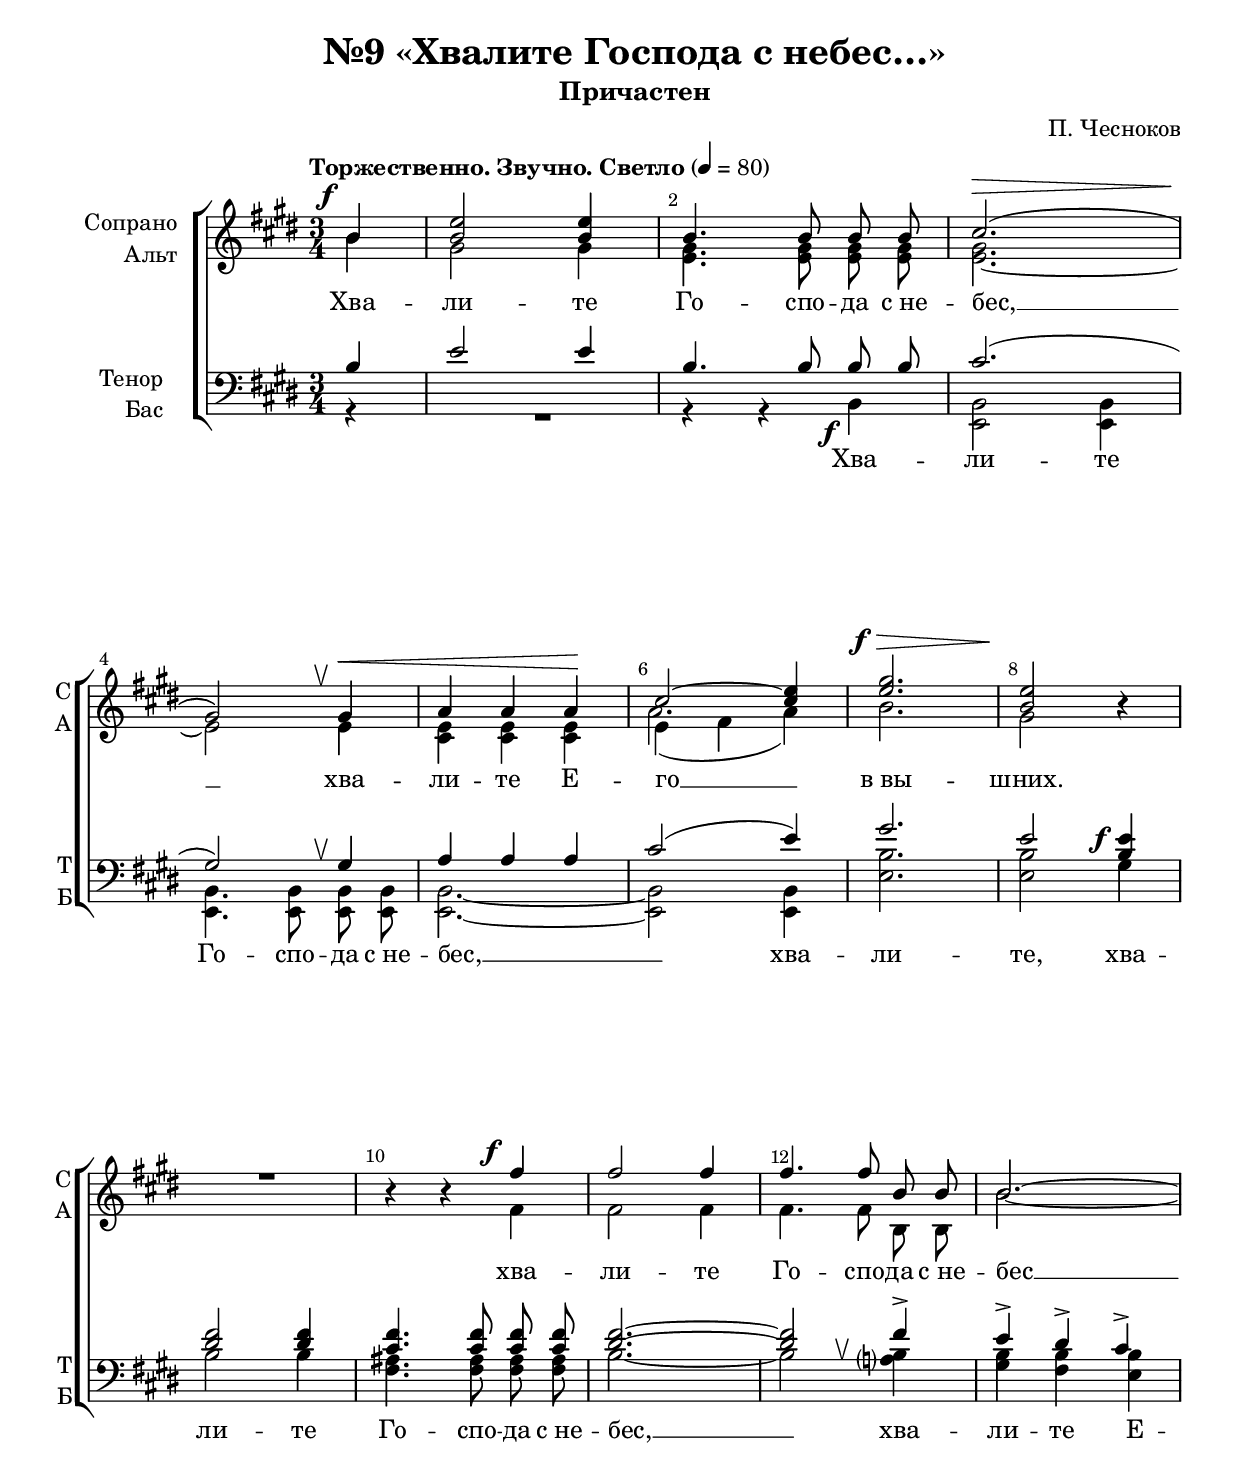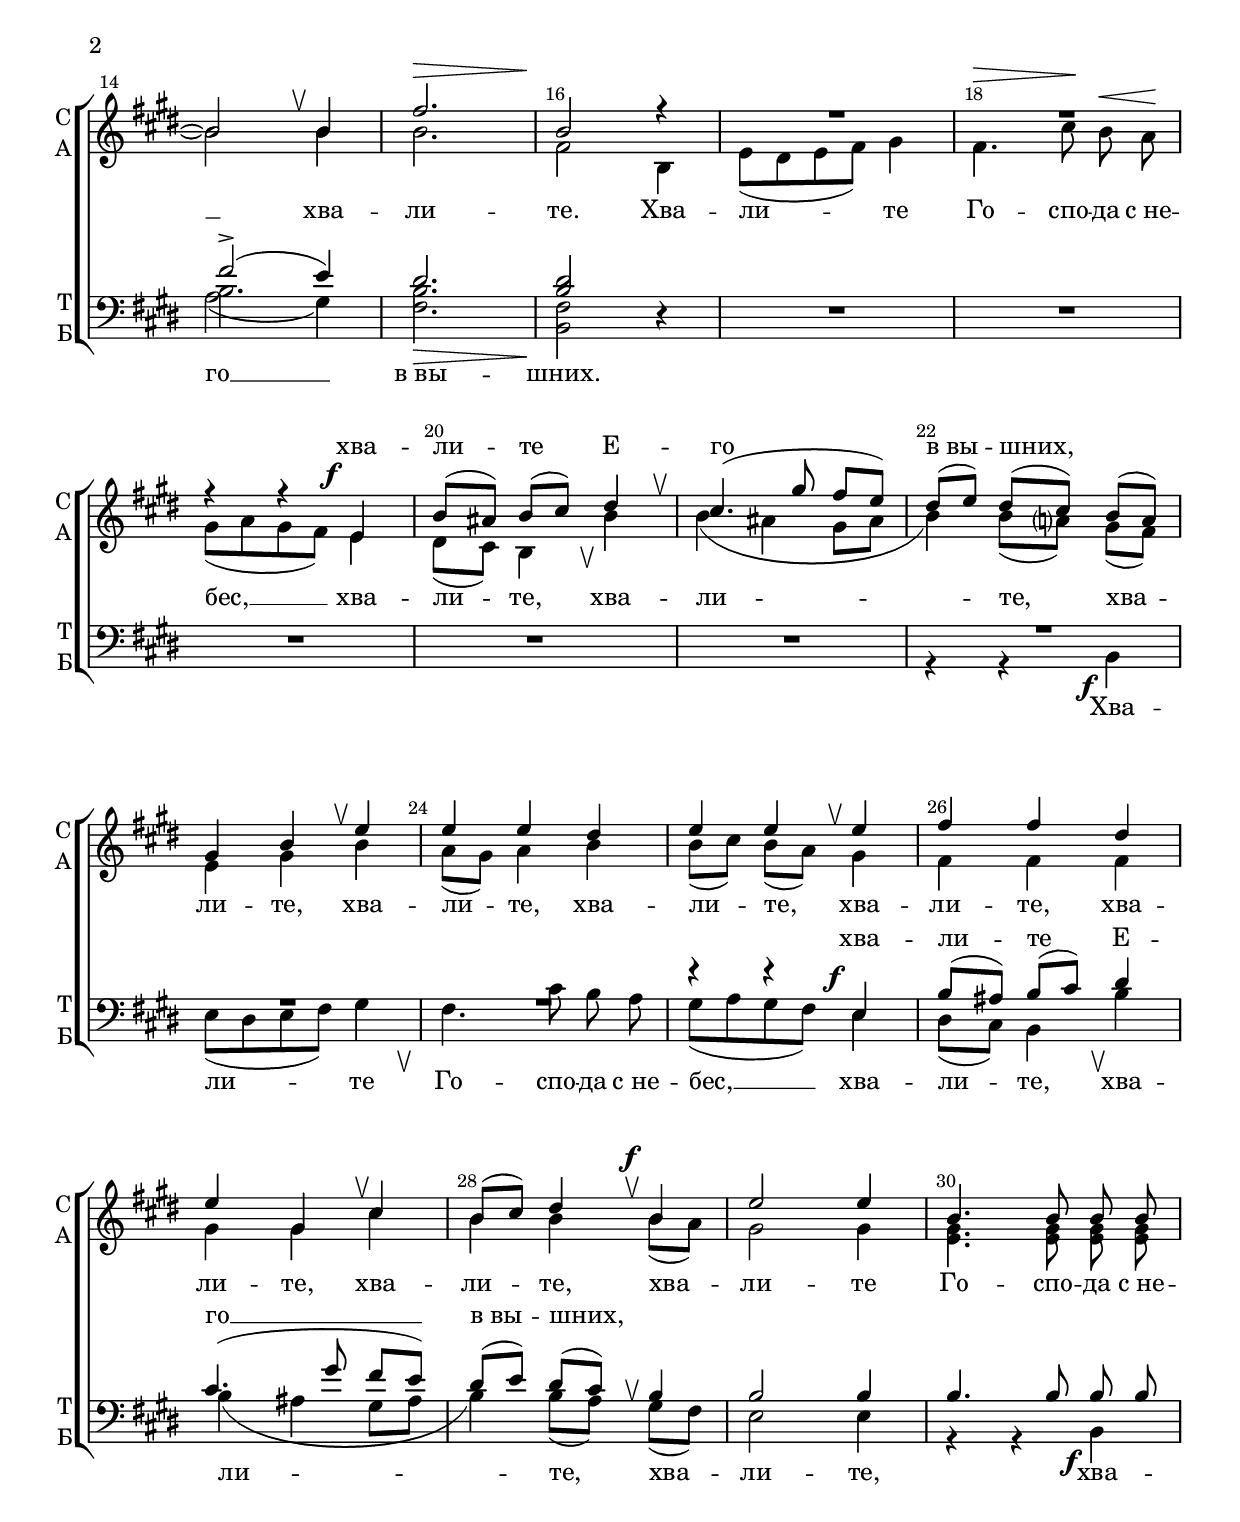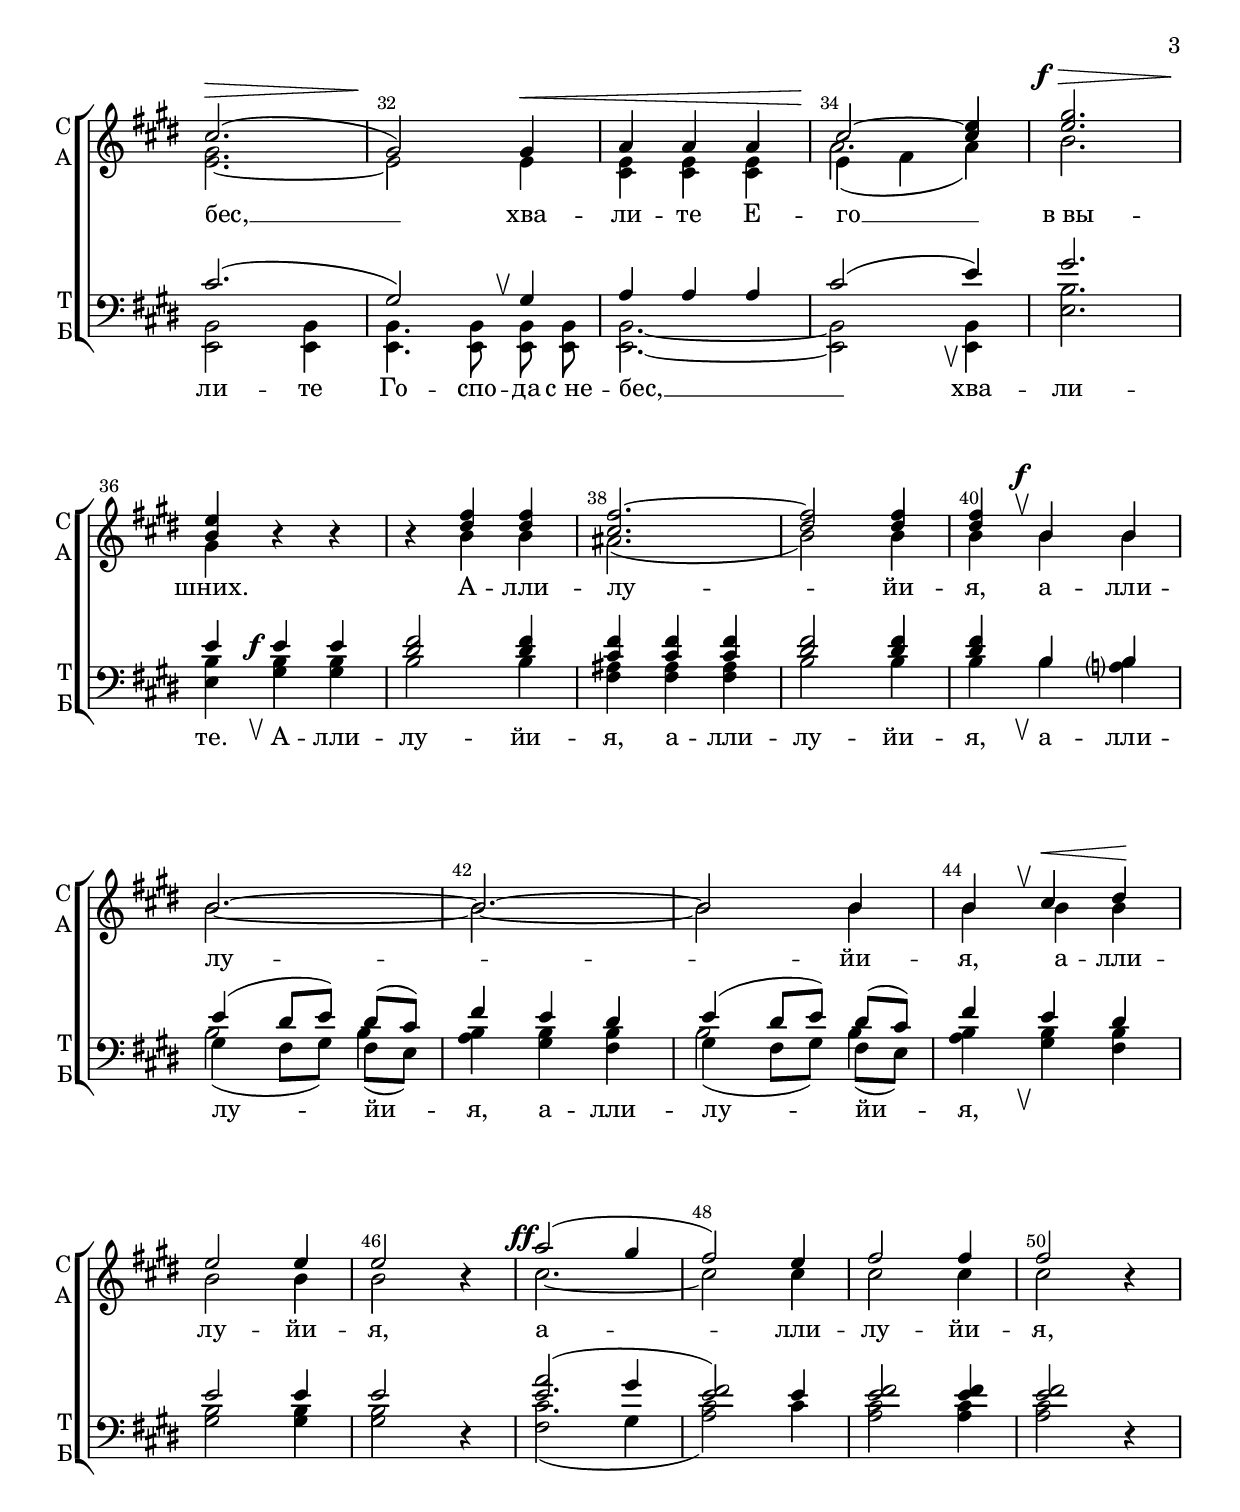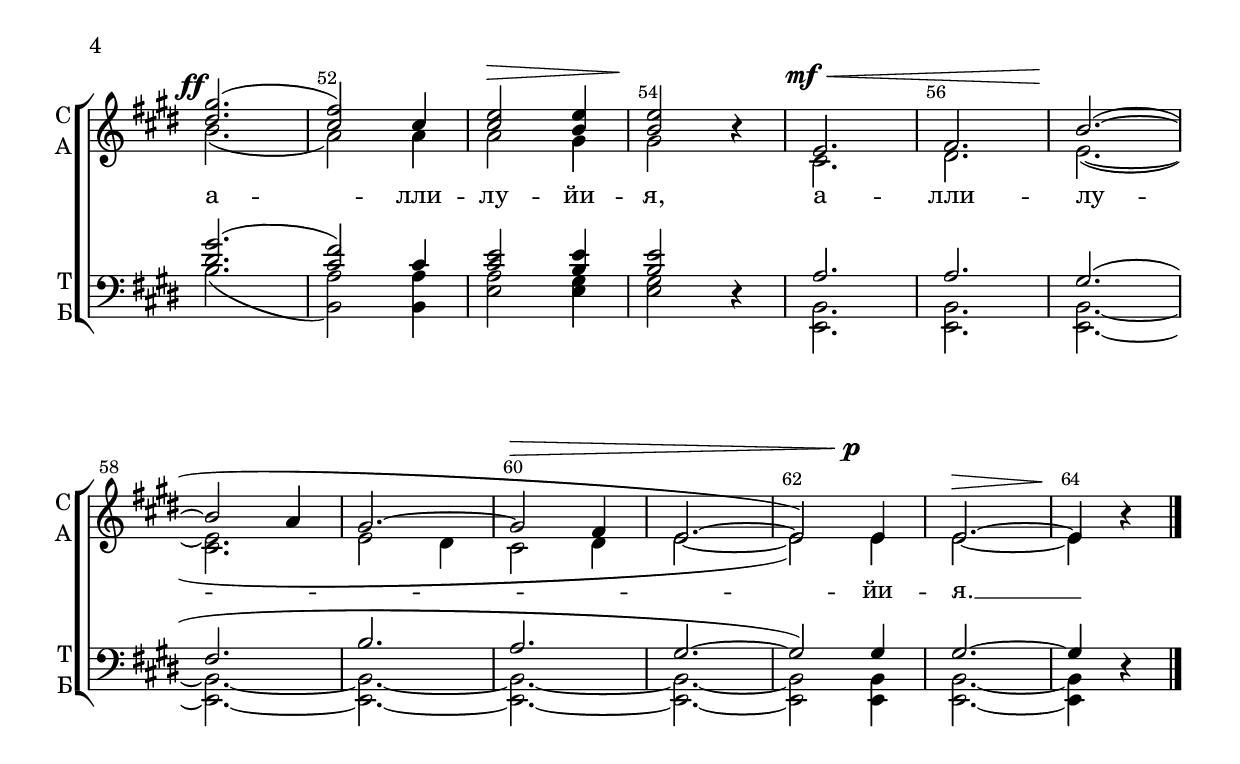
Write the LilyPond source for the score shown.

\version "2.24.0"

% закомментируйте строку ниже, чтобы получался pdf с навигацией
%#(ly:set-option 'point-and-click #f)
#(ly:set-option 'midi-extension "mid")
#(ly:set-option 'embed-source-code #t) % внедряем исходник как аттач к pdf
#(set-default-paper-size "a4")
%#(set-global-staff-size 18)

\header {
%  subtitle = "Литургия св. Иоанна Златоуста (оп. 42)"
  title = "№9 «Хвалите Господа с небес…»"
  subtitle = "Причастен"
  composer = "П. Чесноков"
  %opus = "оп. 42"
  % Удалить строку версии LilyPond 
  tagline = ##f
}


abr = { \break }
%abr = \tag #'BR { \break }
%abr = {}

pbr = { \pageBreak }
%pbr = {}

% alternative breathe
breathess = { \once \override BreathingSign.text = \markup { \musicglyph #"scripts.tickmark" } \breathe }
breathes = { \tag #'V1 \tag #'V3  { \once \override BreathingSign.text = \markup { \musicglyph #"scripts.upbow" } } \tag #'V2 \tag #'V4 { \once \override BreathingSign.text = \markup { \line { \translate #'(0 . -7) \musicglyph #"scripts.upbow"  } } } \breathe }

melon = { \set melismaBusyProperties = #'() }

meloff = { \unset melismaBusyProperties }
solo = ^\markup\italic"Соло"
tutti =  ^\markup\italic"tutti"

co = \cadenzaOn
cof = \cadenzaOff
cb = { \cadenzaOff \bar "||" }
cbr = { \bar "" }
cbar = { \cadenzaOff \bar "|" \cadenzaOn }
stemOff = { \hide Staff.Stem }
nat = { \once \hide Accidental }
%stemOn = { \unHideNotes Staff.Stem }



% alternative partial - for repeats
partiall = { \set Timing.measurePosition = #(ly:make-moment -1/4) }

% compress multi-measure rests
multirests = { \override MultiMeasureRest.expand-limit = #1 \set Score.skipBars = ##t }

% mark with numbers in squares
squaremarks = {  \set Score.rehearsalMarkFormatter = #format-mark-box-numbers }

% move dynamics a bit left (to be not up/under the note, but before)
placeDynamicsLeft = { \override DynamicText.X-offset = #-2.5 }

% make music onevoice in V1 and V3, and hide it in V2, V4
all = #(define-music-function (rest) (ly:music?)
        #{
          \tag #'(V1 V3) { \once \override Rest.voiced-position=0 $rest }
          \tag #'(V2 V4) { \once \hide $rest }
         #})

%make visible number of every 2-nd bar
secondbar = {
  \override Score.BarNumber.break-visibility = #end-of-line-invisible
  \override Score.BarNumber.X-offset = #1
  \override Score.BarNumber.self-alignment-X = #LEFT
  \set Score.barNumberVisibility = #(every-nth-bar-number-visible 2)
}

global = {
  \secondbar
  \multirests
  \placeDynamicsLeft
  
  \key e \major
  \time 3/4
  \autoBeamOff
}

hvalite_gospoda_soprano = \relative c'' {
  \global
  \dynamicUp
  \tempo "Торжественно. Звучно. Светло" 4=80
  \partial 4
  \secondbar  
  b\f | % 1
  <b e>2 <b e>4 | % 2
  b4. b8 b  b | % 3
  cis2.(\> | \abr % 4 
  gis2)\! \breathes gis4\< | % 5
  a4 a a\! | % 6
  cis2 ~ <cis e>4 | % 7
  <e gis>2.\f\> | % 8
  <b e>2\! r4 \abr | \barNumberCheck #9
  R2. |
  r4 r fis'\f | % 11
  fis2 fis4 | % 12
  fis4. fis8 b, b | % 13
  b2. ~ \abr | % 14
  b2 \breathes b4 | % 15
  fis'2.\> | % 16
  b,2\! r4 R2.*2 \abr | % 19
  r4 r e,\f | \barNumberCheck #20
  b'8 [( ais ]) b[( cis )] dis4 \breathes | % 21
  cis4.( gis'8 fis [ e ]) | % 22
  dis8 ([ e )] dis( [ cis )] b ([ a )] \abr | % 23
  gis4 b \breathes e | % 24
  e4 e dis | % 25
  e4 e \breathes e | % 26
  fis4 fis dis | \abr % 27
  e4 gis, \breathes cis | % 28
  b8 ([ cis )] dis4 \breathes b\f | % 29
  e2 e4 | \barNumberCheck #30
  b4. b8 b b | \abr % 31
  cis2.(\> | % 32
  gis2\!) gis4\< | % 33
  a4 a a | % 34
  cis2\! ~ <cis e>4 | % 35
  <e gis>2.\f\> \abr | % 36
  <b e>4\! r r | % 37
  r <dis fis> q | % 38
  <cis fis>2. ~ | % 39
  <dis fis>2 q4 | \barNumberCheck #40
  q \breathes b\f b \abr | % 41
  b2. ~ | % 42
  b ~ | % 43
  b2 b4 | % 44
  b4 \breathes cis\< dis\! \abr | % 45
  e2 e4 | % 46
  e2 r4 | % 47
  a2\ff( gis4 | % 48
  fis2) e4 | % 49
  fis2 fis4 | \barNumberCheck #50
  fis2 r4 |\abr % 51
  <dis gis>2.\ff( | % 52
  <cis fis>2) cis4 | % 53
  <cis e>2\> <b e>4 | % 54
  q2\! r4 | % 55
  e,2.\mf\< | % 56
  fis2. | % 57
  b2.(~\! \abr | % 58
  b2 a4 | % 59
  gis2. ~ | \barNumberCheck #60
  gis2\> fis4 | % 61
  e2. ~ | % 62
  e2) e4\p | % 63
  e2.\> ~ | % 64
  e4\! r \bar "|."
}


hvalite_gospoda_alt = \relative c'' {
  \global
  \dynamicUp  
  b | % 1
  gis2 gis4 | % 2
  <e gis>4. q8 q q | % 3
  q2. ~ | % 4
  e2 e4 | % 5
  <cis e>4 q q | % 6
  << { e4( fis a)} \new Voice {\voiceFour a2.} >> | % 7
  b2. | % 8
  gis2 r4 s2. | \barNumberCheck #10
  r4 r fis | % 11
  fis2 fis4 | % 12
  fis4. fis8 b, b  | % 13
  b'2.~ | % 14
  b2 b4 | % 15
  b2. | % 16
  fis2 b,4 | % 17
  e8 [( dis e fis ]) gis4 | % 18
  fis4.\> cis'8\! b\< a \!| % 19
  gis8 ([ a gis fis )] e4 | \barNumberCheck #20
  dis8 ( [ cis )] b4 \breathes b' | % 21
  b4( ais gis8 [ ais ] | % 22
  b4) b8 ([ a? ]) gis ([ fis )] | % 23
  e4 gis b | % 24
  a8 ([ gis )] a4 b | % 25
  b8 ([ cis )] b ([ a )] gis4 | % 26
  fis4 fis fis | % 27
  gis4 gis cis | % 28
  b4 b b8 ([ a )] | % 29
  gis2 gis4 | \barNumberCheck #30
  <e gis>4. q8 q q | % 31
  q2. ~ | % 32
  e2 e4 | % 33
  <cis e>4 q q | % 34
  << { e4( fis a)} \new Voice {\voiceFour a2.} >>| % 35
  b2. | % 36
  gis4 r r | % 37
  r4 b b | % 38
  ais2. ( | % 39
  b2) b4 | \barNumberCheck #40
  b4 b b | % 41
  b2. ~ | % 42
  b2. ~ | % 43
  b2 b4 | % 44
  b4 b b | % 45
  b2 b4 | % 46
  b2 r4 | % 47
  cis2. ~ | % 48
  cis2 cis4 | % 49
  cis2 cis4 | \barNumberCheck #50
  cis2 r4 | % 51
  b2. ( | % 52
  a2) a4 | % 53
  a2 gis4 | % 54
  gis2 r4 | % 55
  cis,2. | % 56
  dis2. | % 57
  e2.( ~ | % 58
  <cis e>2. | % 59
  e2 dis4 | \barNumberCheck #60
  cis2 dis4 | % 61
  e2. ~ | % 62
  e2) e4 | % 63
  e2.~ | % 64
  e4 r
}


hvalite_gospoda_tenor = \relative c' {
  \global
  \dynamicUp 
  b | % 1
  e2 e4 | % 2
  b4. b8 b b | % 3
  cis2.( | % 4
  gis2) \breathes gis4 | % 5
  a4 a a | % 6
  cis2( e4) | % 7
  gis2. | % 8
  e2 <b e>4\f | % 9
  <dis fis>2 q4 | \barNumberCheck #10
  <cis fis>4. q8 q q | % 11
  <dis fis>2. ~ | % 12
  q2 \breathes fis4-> | % 13
  e4-> dis-> cis-> | % 14
  fis2->( e4) | % 15
  dis2. | % 16
  <dis b>2 r4 R2.*8 | % 25
  r4 r e,\f | % 26
  b'8( [ ais )] b( [ cis )] dis4 | % 27
  cis4.( gis'8 fis [ e ]) | % 28
  dis8 ([ e )] dis([ cis )] \breathes b4 | % 29
  b2 b4 | \barNumberCheck #30
  b4. b8 b b | % 31
  cis2.( | % 32
  gis2) \breathes gis4 | % 33
  a4 a a | % 34
  cis2( e4) | % 35
  gis2. | % 36
  e4 e\f e | % 37
  <dis fis>2 q4 | % 38
  <cis fis>4 q q | % 39
  <dis fis>2 q4 | \barNumberCheck #40
  q4 b b | % 41
  e4( dis8 [ e ]) dis([ cis )] | % 42
  fis4 e dis | % 43
  e4( dis8 [ e ]) dis ([ cis )] | % 44
  fis4 e dis | % 45
  e2 e4 | % 46
  e2 r4 | % 47
  << { a2( gis4 | % 48
  fis2) } {e2. e2} >> e4 | % 49
  <e fis>2 q4 | \barNumberCheck #50
  q2 r4 | % 51
  <dis gis>2.( | % 52
  <cis fis>2) cis4 | % 53
  <cis e>2 <b e>4 | % 54
  q2 r4 | % 55
  a2. | % 56
  a2. | % 57
  gis2.( | % 58
  fis2. | % 59
  b2. | \barNumberCheck #60
  a2. | % 61
  gis2. ~ | % 62
  gis2) gis4 | % 63
  gis2. ~ | % 64
  gis4 r
}


hvalite_gospoda_bass = \relative c {
  \global
  \dynamicNeutral
  r4 R2.
  r4 r b\f | % 3
  <e, b'>2 q4 | % 4
  q4. q8 q q ] | % 5
  q2.~ | % 6
  q2 q4 | % 7
  <e' b'>2. | % 8
  q2 gis4 | % 9
  b2 b4 | \barNumberCheck #10
  <fis ais>4. q8 q q | % 11
  b2. ~ | % 12
  b2 <a? b>4 | % 13
  <gis b>4 <fis b> <e b'> | % 14
  << { \voiceFour a2( gis4) } \new Voice {\voiceTwo b2. } >>| % 15
  \voiceTwo <fis b>2.\> | % 16
  <b, fis'>2\! r4 R2.*5 | % 22
  r4 r b\f | % 23
  e8 ([ dis  e  fis )] gis4  \breathes| % 24
  fis4. cis'8 b  a  | % 25
  gis8 [( a  gis  fis )] e4 | % 26
  dis8 ( [ cis )] b4 \breathes b' | % 27
  b4( ais gis8 [ ais ] | % 28
  b4) b8 ([ a ]) gis ([ fis )] | % 29
  e2 e4 | \barNumberCheck #30
  r4 r b\f | % 31
  <e, b'>2 q4 | % 32
  q4. q8 q q| % 33
  q2. ~ | % 34
  q2 \breathes q4 | % 35
  <e' b'>2. | % 36
  q4 \breathes <gis b> q | % 37
  b2 b4 | % 38
  <fis ais>4 q q | % 39
  b2 b4 | \barNumberCheck #40
  b4 \breathes b <a? b> | % 41
  << { gis4( fis8 [ gis ]) fis( [ e )] } \new Voice { \voiceFour b'2 b4 } >> | % 42
  <a b>4 <gis b> <fis b> | % 43
  << { gis4( fis8 [ gis )] fis( [ e )] } \new Voice { \voiceFour  b'2 b4 } >>| % 44
  <a b>4 \breathes <gis b> <fis b> | % 45
  <gis b>2 <gis b>4 | % 46
  <gis b>2 r4 | % 47
  << { fis2( gis4 | % 48
  a2) } { cis2. cis2 } >> cis4 | % 49
  <a cis>2 q4 | \barNumberCheck #50
  q2 r4 | % 51
  b2.( | % 52
  <b, a'>2) q4 | % 53
  <e a>2 <e gis>4 | % 54
  q2 r4 | % 55
  <e, b'>2. | % 56
  q | % 57
  q ~ | % 58
  q ~ | % 59
  q ~ | \barNumberCheck #60
  q ~ | % 61
  q ~ | % 62
  q2 q4 | % 63
  q2.~| % 64
  q4 r
}

hvalite_gospoda_lyric_soprano = \lyricmode {
  \repeat unfold 26 _ хва -- ли -- те Е -- го в_вы -- шних,
}
hvalite_gospoda_lyric_alto = \lyricmode {
  Хва -- ли -- те Го -- спо -- да с_не -- бес, __
  хва -- ли -- те Е -- го __ в_вы -- шних.
  хва -- ли -- те Го -- спо -- да с_не -- бес __
  хва -- ли -- те. Хва -- ли -- те Го -- спо -- да с_не --
  бес, __ хва -- ли -- те, хва -- ли -- те, хва -- ли -- те, хва -- ли -- те, хва -- ли -- те, хва -- ли -- те, хва -- 
  ли -- те, хва -- ли -- те, хва -- ли -- те Го -- спо -- да с_не --
  бес, __ хва -- ли -- те Е -- го __ в_вы --
  шних. А -- лли -- лу -- йи -- я, а -- лли -- лу -- йи -- я,
  а -- лли -- лу -- йи -- я, а -- лли -- лу -- йи -- я,
  а -- лли -- лу -- йи -- я, а -- лли -- лу -- йи -- я. __
}
hvalite_gospoda_lyric_tenor = \lyricmode { 
  \repeat unfold 30 _ хва -- ли -- те Е -- го __ в_вы -- шних,
}
hvalite_gospoda_lyric_bass = \lyricmode {
  Хва -- ли -- те Го -- спо -- да с_не -- бес, __ хва -- ли -- те, хва --
  ли -- те Го -- спо -- да с_не -- бес, __ хва -- ли -- те Е --
  го __ в_вы -- шних.
  Хва -- ли -- те Го -- спо -- да с_не -- бес, __ хва -- ли -- те, хва -- ли -- те, хва -- ли -- те, 
  хва -- ли -- те Го -- спо -- да с_не -- бес, __ хва -- ли --
  те. А -- лли -- лу -- йи -- я, а -- лли -- лу -- йи -- я, а -- лли --
  лу -- йи -- я, а -- лли -- лу -- йи -- я,
}

  \paper {
    top-margin = 15
    left-margin = 15
    right-margin = 10
    bottom-margin = 35
    indent = 20
    ragged-bottom = ##f
    %  system-separator-markup = \slashSeparator
    
  }


\bookpart {

  \score {
    %  \transpose c bes {
    %  \removeWithTag #'BR
    \new ChoirStaff <<
      
      \new Lyrics = "sopranos"
      \new Staff = "upstaff" \with {
        instrumentName = \markup { \right-column { "Сопрано" "Альт"  } }
        shortInstrumentName = \markup { \right-column { "С" "А"  } }
        midiInstrument = "voice oohs"
        %        \RemoveEmptyStaves
      } <<
        \new Voice = "soprano" { \voiceOne  \keepWithTag #'V1 \hvalite_gospoda_soprano }
        \new Voice  = "alto" { \voiceTwo  \keepWithTag #'V2 \hvalite_gospoda_alt }
      >> 
      
      \new Lyrics \with {alignAboveContext = "upstaff"} \lyricsto "soprano" \hvalite_gospoda_lyric_soprano
      %\new Lyrics \lyricsto "soprano" { \lyricssop }
      \new Lyrics \lyricsto "alto" { \hvalite_gospoda_lyric_alto }
      % alternative lyrics above up staff
      
      \new Staff = "downstaff" \with {
        instrumentName = \markup { \right-column { "Тенор" "Бас" } }
        shortInstrumentName = \markup { \right-column { "Т" "Б" } }
        midiInstrument = "voice oohs"
      } <<
        \new Voice = "tenor" { \voiceOne \clef bass  \keepWithTag #'V3 \hvalite_gospoda_tenor }
        \new Voice = "bass" { \voiceTwo  \keepWithTag #'V4 \hvalite_gospoda_bass }
      >>
      
          \new Lyrics \with {alignAboveContext = "downstaff"} \lyricsto "tenor" \hvalite_gospoda_lyric_tenor
 %     \new Lyrics  \lyricsto "tenor" \lyricstenor
      \new Lyrics \lyricsto "bass" \hvalite_gospoda_lyric_bass
    >>
    %  }  % transposeµ
    \layout {
      %    #(layout-set-staff-size 20)
      \context {
        \Score
      }
      \context {
        \Staff
        %        \RemoveEmptyStaves
        %        \RemoveAllEmptyStaves
        \consists Merge_rests_engraver
      }
      %Metronome_mark_engraver
    }
    \midi {
    }
  }
}

   